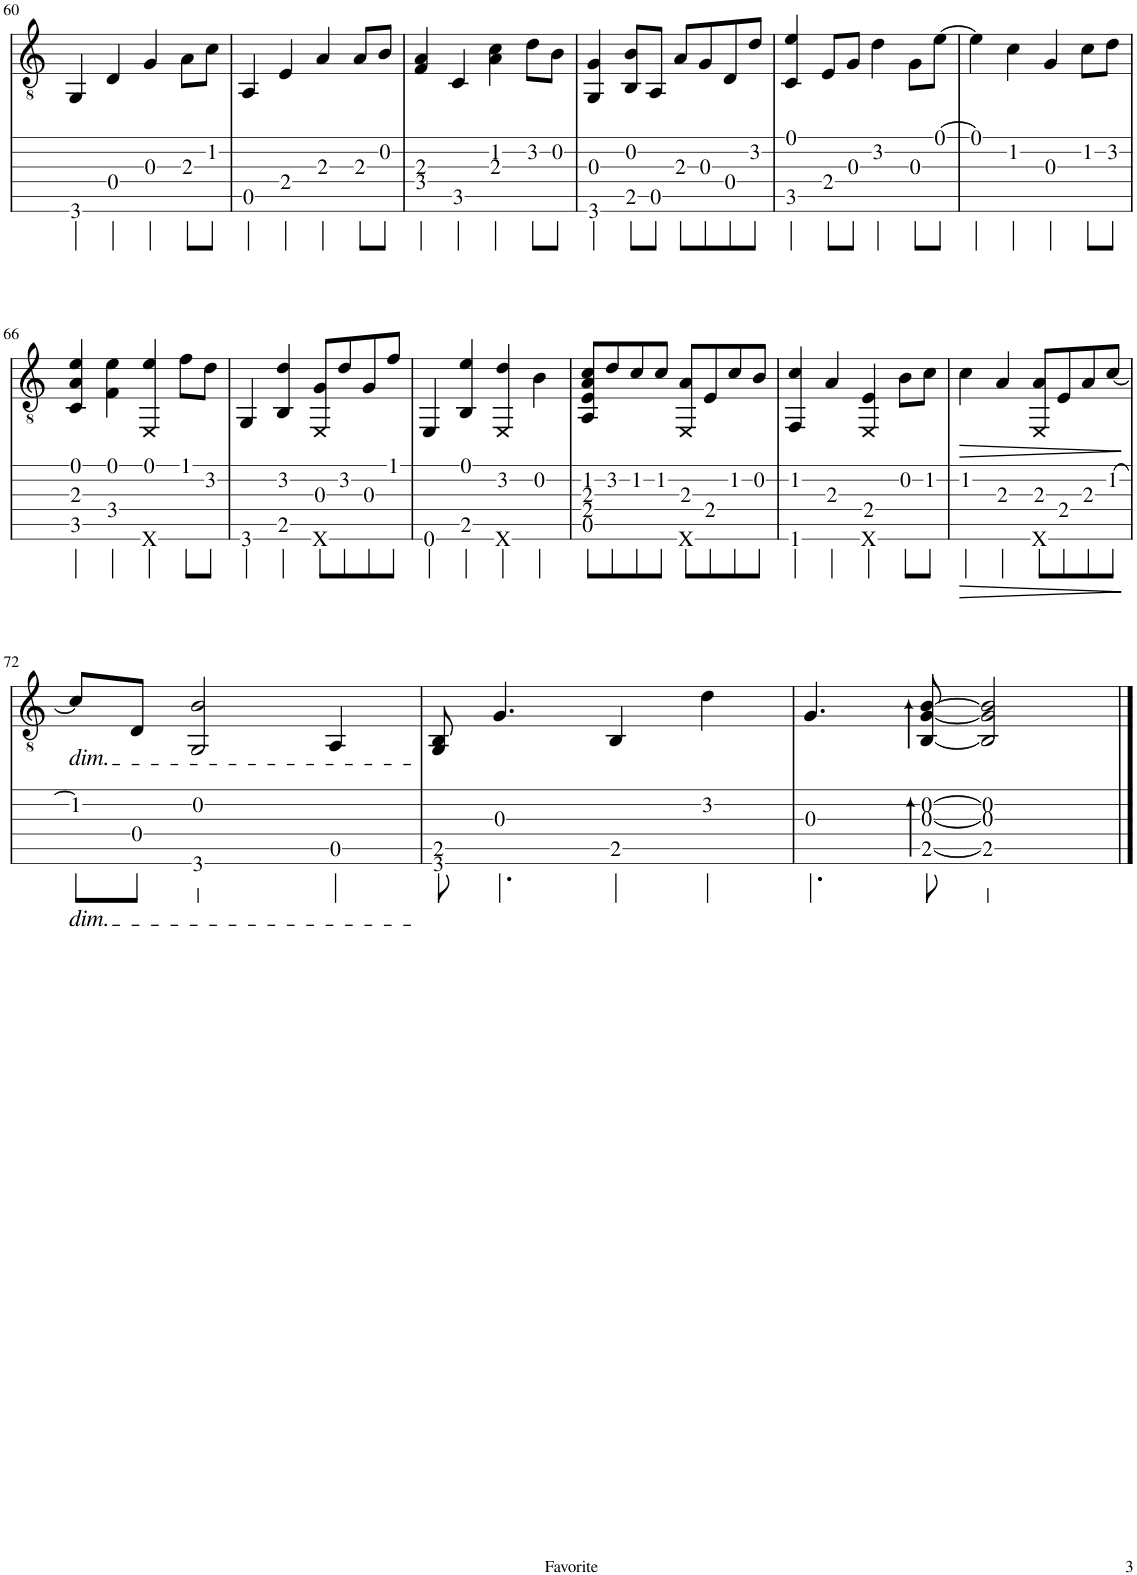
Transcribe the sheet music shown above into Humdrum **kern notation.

**kern	**kern	**dynam
*part1	*part1	*part1
*staff2	*staff1	*staff1/2
*I"原音吉他	*	*
!!LO:PB:g=z
*	*clefGv2	*
*k[]	*k[]	*
*M4/4	*M4/4	*
=60	=60	=60
4GG\	4GG/	.
4D\	4D/	.
4G\	4G/	.
8A\L	8A\L	.
8c\J	8c\J	.
=61	=61	=61
4AA\	4AA/	.
4E\	4E/	.
4A\	4A/	.
8A\L	8A/L	.
8B\J	8B/J	.
=62	=62	=62
4F\ 4A\	4F/ 4A/	.
4C\	4C/	.
4A\ 4c\	4A\ 4c\	.
8d\L	8d\L	.
8B\J	8B\J	.
=63	=63	=63
4GG\ 4G\	4GG/ 4G/	.
8BB\ 8B\L	8BB/ 8B/L	.
8AA\J	8AA/J	.
8A\L	8A/L	.
8G\	8G/	.
8D\	8D/	.
8d\J	8d/J	.
=64	=64	=64
4C\ 4e\	4C/ 4e/	.
8E\L	8E/L	.
8G\J	8G/J	.
4d\	4d\	.
8G\L	8G\L	.
[8e\J	[8e\J	.
=65	=65	=65
4e\]	4e\]	.
4c\	4c\	.
4G\	4G/	.
8c\L	8c\L	.
8d\J	8d\J	.
!!LO:LB:g=z
=66	=66	=66
4C\ 4A\ 4e\	4C/ 4A/ 4e/	.
4F\ 4e\	4F\ 4e\	.
4EE\ 4e\	4EE/ 4e/	.
8f\L	8f\L	.
8d\J	8d\J	.
=67	=67	=67
4GG\	4GG/	.
4BB\ 4d\	4BB/ 4d/	.
8EE\ 8G\L	8EE/ 8G/L	.
8d\	8d/	.
8G\	8G/	.
8f\J	8f/J	.
=68	=68	=68
4EE\	4EE/	.
4BB\ 4e\	4BB/ 4e/	.
4EE\ 4d\	4EE/ 4d/	.
4B\	4B\	.
=69	=69	=69
8AA\ 8E\ 8A\ 8c\L	8AA/ 8E/ 8A/ 8c/L	.
8d\	8d/	.
8c\	8c/	.
8c\J	8c/J	.
8EE\ 8A\L	8EE/ 8A/L	.
8E\	8E/	.
8c\	8c/	.
8B\J	8B/J	.
=70	=70	=70
4FF\ 4c\	4FF/ 4c/	.
4A\	4A/	.
4EE\ 4E\	4EE/ 4E/	.
8B\L	8B\L	.
8c\J	8c\J	.
=71	=71	=71
!	!	!LO:HP:b
4c\	4c\	>
4A\	4A/	.
8EE\ 8A\L	8EE/ 8A/L	.
8E\	8E/	.
8A\	8A/	.
[8c\J	[8c/J	.
.	.	]
!!LO:LB:g=z
=72	=72	=72
!	!LO:TX:b:i:t=dim.	!
!LO:TX:b:i:t=dim.	!	!
8c\L]	8c/L]	.
8D\J	8D/J	.
2GG\ 2B\	2GG/ 2B/	.
4AA\	4AA/	.
=73	=73	=73
8GG\ 8BB\	8GG/ 8BB/	.
4.G\	4.G/	.
4BB\	4BB/	.
4d\	4d\	.
=74	=74	=74
4.G\	4.G/	.
[8BB\ [8G\ [8B\	[8BB/ [8G/ [8B/	.
2BB\] 2G\] 2B\]	2BB/] 2G/] 2B/]	.
==	==	==
*-	*-	*-
